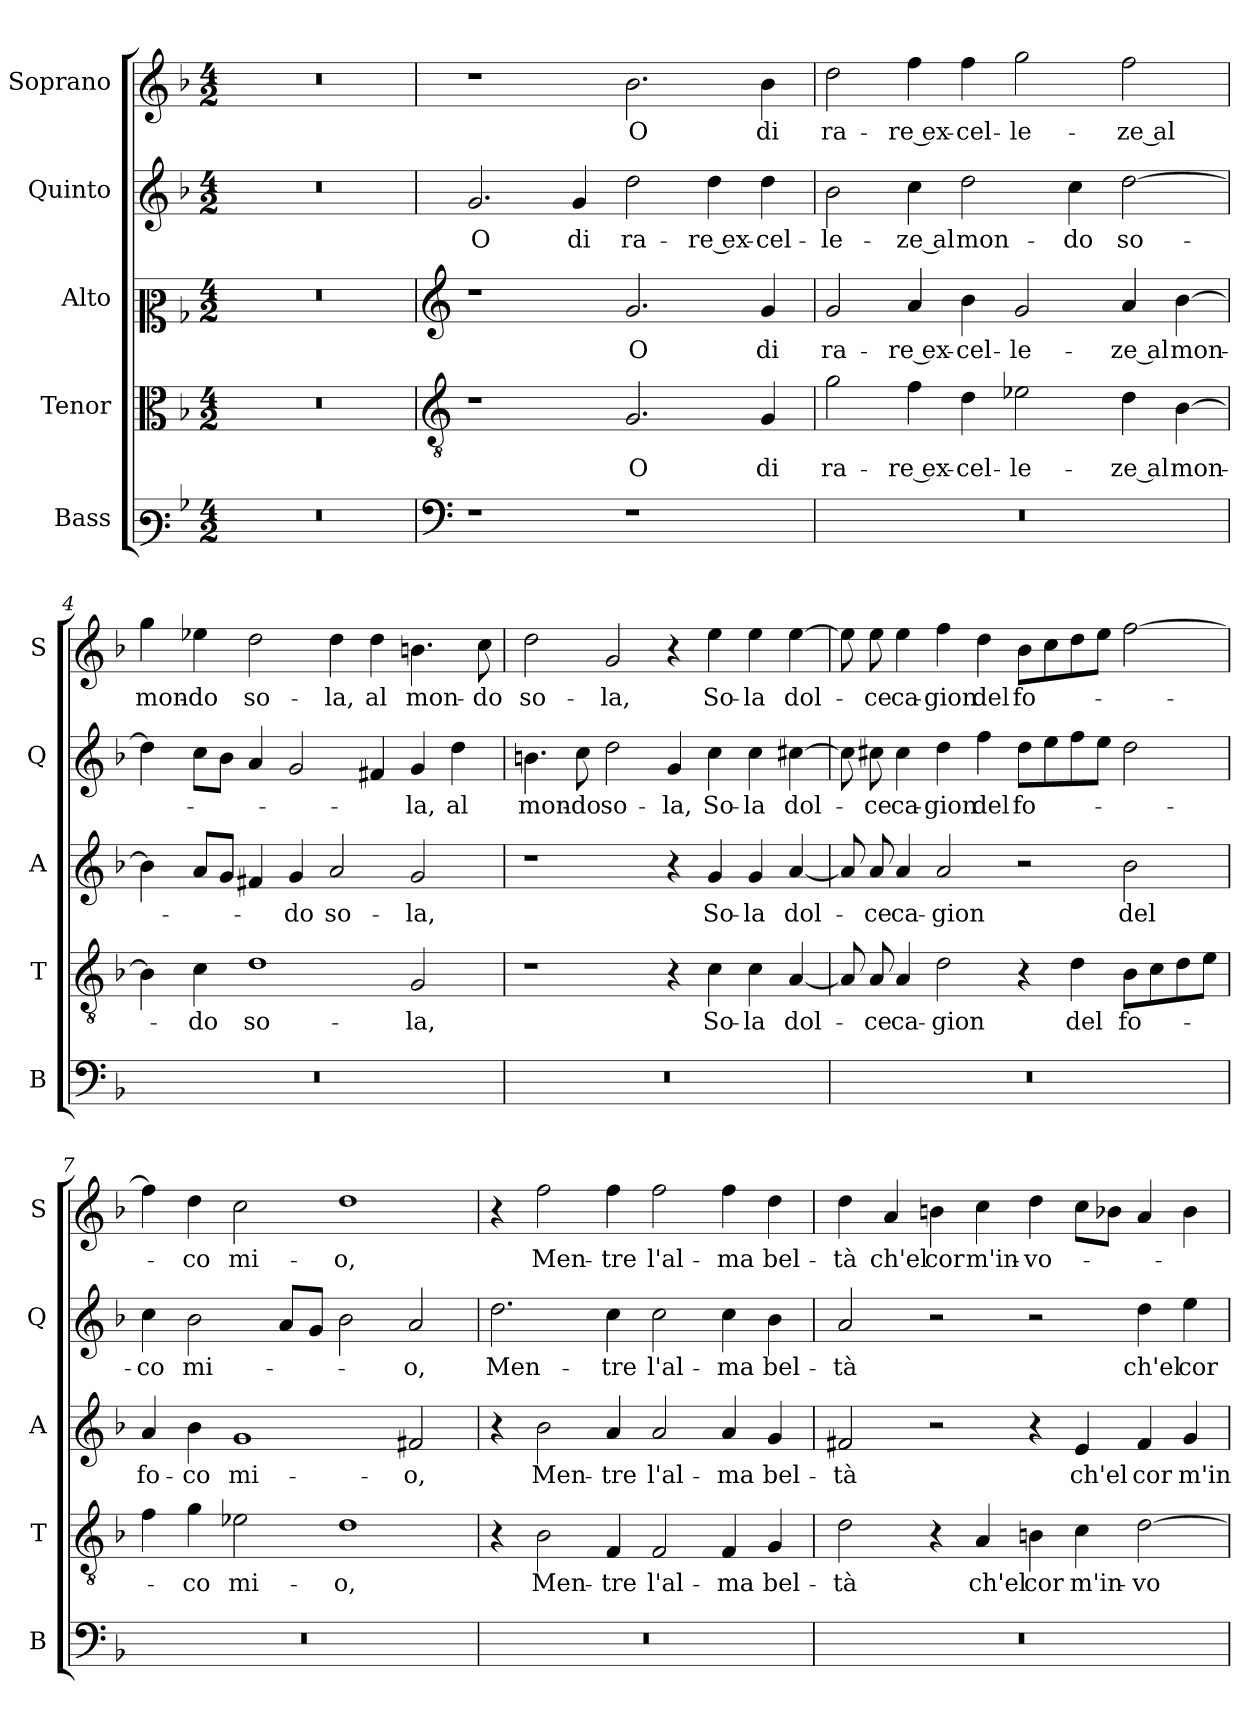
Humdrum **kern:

**kern	**kern	**text	**kern	**text	**kern	**text	**kern	**text
*part5	*part4	*part4	*part3	*part3	*part2	*part2	*part1	*part1
*staff5	*staff4	*staff4	*staff3	*staff3	*staff2	*staff2	*staff1	*staff1
*I"Bass	*I"Tenor	*	*I"Alto	*	*I"Quinto	*	*I"Soprano	*
*I'B	*I'T	*	*I'A	*	*I'Q	*	*I'S	*
*clefF3	*clefC3	*	*clefC2	*	*clefG2	*	*clefG2	*
*k[b-]	*k[b-]	*	*k[b-]	*	*k[b-]	*	*k[b-]	*
*F:	*F:	*	*F:	*	*F:	*	*F:	*
*M4/2	*M4/2	*	*M4/2	*	*M4/2	*	*M4/2	*
=1	=1	=1	=1	=1	=1	=1	=1	=1
0r	0r	.	0r	.	0r	.	0r	.
=2	=2	=2	=2	=2	=2	=2	=2	=2
*clefF4	*clefGv2	*	*clefG2	*	*	*	*	*
!	!	!	!	!	!	!LO:LY:b	!	!
1r	1r	.	1r	.	2.g/	O	1r	.
!	!	!	!	!	!	!LO:LY:b	!	!
.	.	.	.	.	4g/	di	.	.
!	!	!LO:LY:b	!	!LO:LY:b	!	!LO:LY:b	!	!LO:LY:b
1r	2.G/	O	2.g/	O	2dd\	ra-	2.b-\	O
!	!	!	!	!	!	!LO:LY:b	!	!
.	.	.	.	.	4dd\	-re ex-	.	.
!	!	!LO:LY:b	!	!LO:LY:b	!	!LO:LY:b	!	!LO:LY:b
.	4G/	di	4g/	di	4dd\	-cel-	4b-\	di
=3	=3	=3	=3	=3	=3	=3	=3	=3
!	!	!LO:LY:b	!	!LO:LY:b	!	!LO:LY:b	!	!LO:LY:b
0r	2g\	ra-	2g/	ra-	2b-\	-le-	2dd\	ra-
!	!	!LO:LY:b	!	!LO:LY:b	!	!LO:LY:b	!	!LO:LY:b
.	4f\	-re ex-	4a/	-re ex-	4cc\	-ze al	4ff\	-re ex-
!	!	!LO:LY:b	!	!LO:LY:b	!	!LO:LY:b	!	!LO:LY:b
.	4d\	-cel-	4b-\	-cel-	2dd\	mon-	4ff\	-cel-
!	!	!LO:LY:b	!	!LO:LY:b	!	!	!	!LO:LY:b
.	2e-X\	-le-	2g/	-le-	.	.	2gg\	-le-
!	!	!	!	!	!	!LO:LY:b	!	!
.	.	.	.	.	4cc\	-do	.	.
!	!	!LO:LY:b	!	!LO:LY:b	!	!LO:LY:b	!	!LO:LY:b
.	4d\	-ze al	4a/	-ze al	[2dd\	so-	2ff\	-ze al
!	!	!LO:LY:b	!	!LO:LY:b	!	!	!	!
.	[4B-\	mon-	[4b-\	mon-	.	.	.	.
!!LO:LB:g=z
=4	=4	=4	=4	=4	=4	=4	=4	=4
!	!	!	!	!	!	!	!	!LO:LY:b
0r	4B-\]	.	4b-\]	.	4dd\]	.	4gg\	mon-
!	!	!LO:LY:b	!	!	!	!	!	!LO:LY:b
.	4c\	-do	8a/L	.	8cc\L	.	4ee-X\	-do
.	.	.	8g/J	.	8b-\J	.	.	.
!	!	!LO:LY:b	!	!	!	!	!	!LO:LY:b
.	1d	so-	4f#X/	.	4a/	.	2dd\	so-
!	!	!	!	!LO:LY:b	!	!	!	!
.	.	.	4g/	-do	2g/	.	.	.
!	!	!	!	!LO:LY:b	!	!	!	!LO:LY:b
.	.	.	2a/	so-	.	.	4dd\	-la,
!	!	!	!	!	!	!	!	!LO:LY:b
.	.	.	.	.	4f#X/	.	4dd\	al
!	!	!LO:LY:b	!	!LO:LY:b	!	!LO:LY:b	!	!LO:LY:b
.	2G/	-la,	2g/	-la,	4g/	-la,	4.bn\	mon-
!	!	!	!	!	!	!LO:LY:b	!	!
.	.	.	.	.	4dd\	al	.	.
!	!	!	!	!	!	!	!	!LO:LY:b
.	.	.	.	.	.	.	8cc\	-do
=5	=5	=5	=5	=5	=5	=5	=5	=5
!	!	!	!	!	!	!LO:LY:b	!	!LO:LY:b
0r	1r	.	1r	.	4.bn\	mon-	2dd\	so-
!	!	!	!	!	!	!LO:LY:b	!	!
.	.	.	.	.	8cc\	-do	.	.
!	!	!	!	!	!	!LO:LY:b	!	!LO:LY:b
.	.	.	.	.	2dd\	so-	2g/	-la,
!	!	!	!	!	!	!LO:LY:b	!	!
.	4r	.	4r	.	4g/	-la,	4r	.
!	!	!LO:LY:b	!	!LO:LY:b	!	!LO:LY:b	!	!LO:LY:b
.	4c\	So-	4g/	So-	4cc\	So-	4ee\	So-
!	!	!LO:LY:b	!	!LO:LY:b	!	!LO:LY:b	!	!LO:LY:b
.	4c\	-la	4g/	-la	4cc\	-la	4ee\	-la
!	!	!LO:LY:b	!	!LO:LY:b	!	!LO:LY:b	!	!LO:LY:b
.	[4A/	dol-	[4a/	dol-	[4cc#X\	dol-	[4ee\	dol-
=6	=6	=6	=6	=6	=6	=6	=6	=6
0r	8A/]	.	8a/]	.	8cc#\]	.	8ee\]	.
!	!	!LO:LY:b	!	!LO:LY:b	!	!LO:LY:b	!	!LO:LY:b
.	8A/	-ce	8a/	-ce	8cc#X\	-ce	8ee\	-ce
!	!	!LO:LY:b	!	!LO:LY:b	!	!LO:LY:b	!	!LO:LY:b
.	4A/	ca-	4a/	ca-	4cc#\	ca-	4ee\	ca-
!	!	!LO:LY:b	!	!LO:LY:b	!	!LO:LY:b	!	!LO:LY:b
.	2d\	-gion	2a/	-gion	4dd\	-gion	4ff\	-gion
!	!	!	!	!	!	!LO:LY:b	!	!LO:LY:b
.	.	.	.	.	4ff\	del	4dd\	del
!	!	!	!	!	!	!LO:LY:b	!	!LO:LY:b
.	4r	.	2r	.	8dd\L	fo-	8b-\L	fo-
.	.	.	.	.	8ee\	.	8cc\	.
!	!	!LO:LY:b	!	!	!	!	!	!
.	4d\	del	.	.	8ff\	.	8dd\	.
.	.	.	.	.	8ee\J	.	8ee\J	.
!	!	!LO:LY:b	!	!LO:LY:b	!	!	!	!
.	8B-\L	fo-	2b-\	del	2dd\	.	[2ff\	.
.	8c\	.	.	.	.	.	.	.
.	8d\	.	.	.	.	.	.	.
.	8e\J	.	.	.	.	.	.	.
!!LO:PB:g=z
=7	=7	=7	=7	=7	=7	=7	=7	=7
!	!	!	!	!LO:LY:b	!	!LO:LY:b	!	!
0r	4f\	.	4a/	fo-	4cc\	-co	4ff\]	.
!	!	!LO:LY:b	!	!LO:LY:b	!	!LO:LY:b	!	!LO:LY:b
.	4g\	-co	4b-\	-co	2b-\	mi-	4dd\	-co
!	!	!LO:LY:b	!	!LO:LY:b	!	!	!	!LO:LY:b
.	2e-X\	mi-	1g	mi-	.	.	2cc\	mi-
.	.	.	.	.	8a/L	.	.	.
.	.	.	.	.	8g/J	.	.	.
!	!	!LO:LY:b	!	!	!	!	!	!LO:LY:b
.	1d	-o,	.	.	2b-\	.	1dd	-o,
!	!	!	!	!LO:LY:b	!	!LO:LY:b	!	!
.	.	.	2f#X/	-o,	2a/	-o,	.	.
=8	=8	=8	=8	=8	=8	=8	=8	=8
!	!	!	!	!	!	!LO:LY:b	!	!
0r	4r	.	4r	.	2.dd\	Men-	4r	.
!	!	!LO:LY:b	!	!LO:LY:b	!	!	!	!LO:LY:b
.	2B-\	Men-	2b-\	Men-	.	.	2ff\	Men-
!	!	!LO:LY:b	!	!LO:LY:b	!	!LO:LY:b	!	!LO:LY:b
.	4F/	-tre	4a/	-tre	4cc\	-tre	4ff\	-tre
!	!	!LO:LY:b	!	!LO:LY:b	!	!LO:LY:b	!	!LO:LY:b
.	2F/	l'al-	2a/	l'al-	2cc\	l'al-	2ff\	l'al-
!	!	!LO:LY:b	!	!LO:LY:b	!	!LO:LY:b	!	!LO:LY:b
.	4F/	-ma	4a/	-ma	4cc\	-ma	4ff\	-ma
!	!	!LO:LY:b	!	!LO:LY:b	!	!LO:LY:b	!	!LO:LY:b
.	4G/	bel-	4g/	bel-	4b-\	bel-	4dd\	bel-
=9	=9	=9	=9	=9	=9	=9	=9	=9
!	!	!LO:LY:b	!	!LO:LY:b	!	!LO:LY:b	!	!LO:LY:b
0r	2d\	-tà	2f#X/	-tà	2a/	-tà	4dd\	-tà
!	!	!	!	!	!	!	!	!LO:LY:b
.	.	.	.	.	.	.	4a/	ch'el
!	!	!	!	!	!	!	!	!LO:LY:b
.	4r	.	2r	.	2r	.	4bn\	cor
!	!	!LO:LY:b	!	!	!	!	!	!LO:LY:b
.	4A/	ch'el	.	.	.	.	4cc\	m'in-
!	!	!LO:LY:b	!	!	!	!	!	!LO:LY:b
.	4Bn\	cor	4r	.	2r	.	4dd\	-vo-
!	!	!LO:LY:b	!	!LO:LY:b	!	!	!	!
.	4c\	m'in-	4e/	ch'el	.	.	8cc\L	.
.	.	.	.	.	.	.	8b-X\J	.
!	!	!LO:LY:b	!	!LO:LY:b	!	!LO:LY:b	!	!
.	[2d\	-vo-	4f#/	cor	4dd\	ch'el	4a/	.
!	!	!	!	!LO:LY:b	!	!LO:LY:b	!	!
.	.	.	4g/	m'in-	4ee\	cor	4b-\	.
=	=	=	=	=	=	=	=	=
*-	*-	*-	*-	*-	*-	*-	*-	*-
